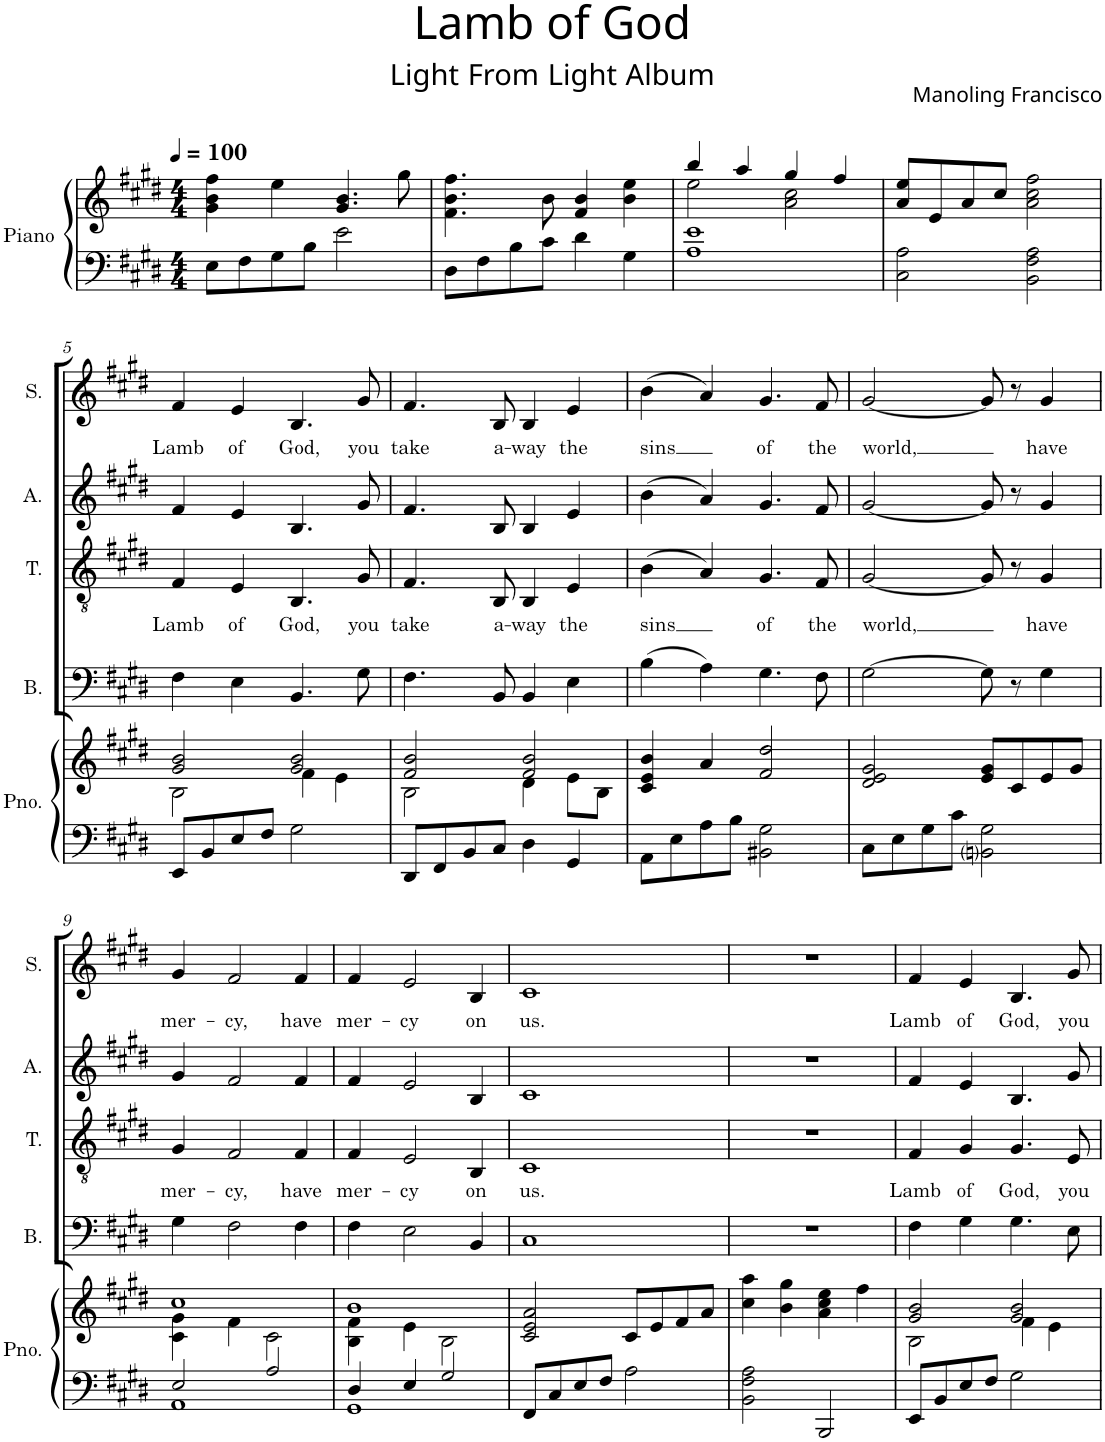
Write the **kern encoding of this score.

**kern	**kern	**kern	**kern	**text	**kern	**kern	**text
*part5	*part5	*part4	*part3	*part3	*part2	*part1	*part1
*staff6	*staff5	*staff4	*staff3	*staff3	*staff2	*staff1	*staff1
*I"Piano	*	*I"Bass	*I"Tenor	*	*I"Alto	*I"Soprano	*
*I'Pno.	*	*I'B.	*I'T.	*	*I'A.	*I'S.	*
*clefF4	*clefG2	*clefF4	*clefGv2	*	*clefG2	*clefG2	*
*k[f#c#g#d#]	*k[f#c#g#d#]	*k[f#c#g#d#]	*k[f#c#g#d#]	*	*k[f#c#g#d#]	*k[f#c#g#d#]	*
*M4/4	*M4/4	*M4/4	*M4/4	*	*M4/4	*M4/4	*
*MM100	*MM100	*MM100	*MM100	*	*MM100	*MM100	*
=1	=1	=1	=1	=1	=1	=1	=1
8E\L	4g#\ 4b\ 4ff#\	1r	1r	.	1r	1r	.
8F#\	.	.	.	.	.	.	.
8G#\	4ee\	.	.	.	.	.	.
8B\J	.	.	.	.	.	.	.
2e\	4.g#/ 4.b/	.	.	.	.	.	.
.	8gg#\	.	.	.	.	.	.
=2	=2	=2	=2	=2	=2	=2	=2
8D#\L	4.f#\ 4.b\ 4.ff#\	1r	1r	.	1r	1r	.
8F#\	.	.	.	.	.	.	.
8B\	.	.	.	.	.	.	.
8c#\J	8b\	.	.	.	.	.	.
4d#\	4f#/ 4b/	.	.	.	.	.	.
4G#\	4b\ 4ee\	.	.	.	.	.	.
=3	=3	=3	=3	=3	=3	=3	=3
*	*^	*	*	*	*	*	*
1A 1e	4bb/	2ee\	1r	1r	.	1r	1r	.
.	4aa/	.	.	.	.	.	.	.
.	4gg#/	2a\ 2cc#\	.	.	.	.	.	.
.	4ff#/	.	.	.	.	.	.	.
*	*v	*v	*	*	*	*	*	*
=4	=4	=4	=4	=4	=4	=4	=4
2C#\ 2A\	8a/ 8ee/L	1r	1r	.	1r	1r	.
.	8e/	.	.	.	.	.	.
.	8a/	.	.	.	.	.	.
.	8cc#/J	.	.	.	.	.	.
2BB\ 2F#\ 2A\	2a\ 2cc#\ 2ff#\	.	.	.	.	.	.
!!LO:LB:g=z
=5	=5	=5	=5	=5	=5	=5	=5
*	*^	*	*	*	*	*	*
!	!	!	!	!	!LO:LY:b	!	!	!LO:LY:b
8EE/L	2g#/ 2b/	2B\	4F#\	4F#/	Lamb	4f#/	4f#/	Lamb
8BB/	.	.	.	.	.	.	.	.
!	!	!	!	!	!LO:LY:b	!	!	!LO:LY:b
8E/	.	.	4E\	4E/	of	4e/	4e/	of
8F#/J	.	.	.	.	.	.	.	.
!	!	!	!	!	!LO:LY:b	!	!	!LO:LY:b
2G#\	2g#/ 2b/	4f#\	4.BB/	4.BB/	God,	4.B/	4.B/	God,
.	.	4e\	.	.	.	.	.	.
!	!	!	!	!	!LO:LY:b	!	!	!LO:LY:b
.	.	.	8G#\	8G#/	you	8g#/	8g#/	you
=6	=6	=6	=6	=6	=6	=6	=6	=6
!	!	!	!	!	!LO:LY:b	!	!	!LO:LY:b
8DD#/L	2f#/ 2b/	2B\	4.F#\	4.F#/	take	4.f#/	4.f#/	take
8FF#/	.	.	.	.	.	.	.	.
8BB/	.	.	.	.	.	.	.	.
!	!	!	!	!	!LO:LY:b	!	!	!LO:LY:b
8C#/J	.	.	8BB/	8BB/	a-	8B/	8B/	a-
!	!	!	!	!	!LO:LY:b	!	!	!LO:LY:b
4D#\	2f#/ 2b/	4d#\	4BB/	4BB/	-way	4B/	4B/	-way
!	!	!	!	!	!LO:LY:b	!	!	!LO:LY:b
4GG#/	.	8e\L	4E\	4E/	the	4e/	4e/	the
.	.	8B\J	.	.	.	.	.	.
=7	=7	=7	=7	=7	=7	=7	=7	=7
!	!	!	!	!	!LO:LY:b	!	!	!LO:LY:b
*	*v	*v	*	*	*	*	*	*
8AA\L	4c#/ 4e/ 4b/	(4B\	(4B\	sins	(4b\	(4b\	sins
8E\	.	.	.	.	.	.	.
8A\	4a/	4A\)	4A/)	.	4a/)	4a/)	.
8B\J	.	.	.	.	.	.	.
!	!	!	!	!LO:LY:b	!	!	!LO:LY:b
2BB#X\ 2G#\	2f#/ 2dd#/	4.G#\	4.G#/	of	4.g#/	4.g#/	of
!	!	!	!	!LO:LY:b	!	!	!LO:LY:b
.	.	8F#\	8F#/	the	8f#/	8f#/	the
=8	=8	=8	=8	=8	=8	=8	=8
!	!	!	!	!LO:LY:b	!	!	!LO:LY:b
8C#\L	2d#/ 2e/ 2g#/	[2G#\	[2G#/	world,	[2g#/	[2g#/	world,
8E\	.	.	.	.	.	.	.
8G#\	.	.	.	.	.	.	.
8c#\J	.	.	.	.	.	.	.
2BBni\ 2G#\	8e/ 8g#/L	8G#\]	8G#/]	.	8g#/]	8g#/]	.
.	8c#/	8r	8r	.	8r	8r	.
!	!	!	!	!LO:LY:b	!	!	!LO:LY:b
.	8e/	4G#\	4G#/	have	4g#/	4g#/	have
.	8g#/J	.	.	.	.	.	.
!!LO:LB:g=z
=9	=9	=9	=9	=9	=9	=9	=9
*^	*^	*	*	*	*	*	*
!	!	!	!	!	!	!LO:LY:b	!	!	!LO:LY:b
2E/	1AA	1cc#	4c#\ 4g#\	4G#\	4G#/	mer-	4g#/	4g#/	mer-
!	!	!	!	!	!	!LO:LY:b	!	!	!LO:LY:b
.	.	.	4f#\	2F#\	2F#/	-cy,	2f#/	2f#/	-cy,
2A/	.	.	2c#\	.	.	.	.	.	.
!	!	!	!	!	!	!LO:LY:b	!	!	!LO:LY:b
.	.	.	.	4F#\	4F#/	have	4f#/	4f#/	have
=10	=10	=10	=10	=10	=10	=10	=10	=10	=10
!	!	!	!	!	!	!LO:LY:b	!	!	!LO:LY:b
4D#/	1GG#	1b	4B\ 4f#\	4F#\	4F#/	mer-	4f#/	4f#/	mer-
!	!	!	!	!	!	!LO:LY:b	!	!	!LO:LY:b
4E/	.	.	4e\	2E\	2E/	-cy	2e/	2e/	-cy
2G#/	.	.	2B\	.	.	.	.	.	.
!	!	!	!	!	!	!LO:LY:b	!	!	!LO:LY:b
.	.	.	.	4BB/	4BB/	on	4B/	4B/	on
*v	*v	*	*	*	*	*	*	*	*
*	*v	*v	*	*	*	*	*	*
=11	=11	=11	=11	=11	=11	=11	=11
!	!	!	!	!LO:LY:b	!	!	!LO:LY:b
8FF#/L	2c#/ 2e/ 2a/	1C#	1C#	us.	1c#	1c#	us.
8C#/	.	.	.	.	.	.	.
8E/	.	.	.	.	.	.	.
8F#/J	.	.	.	.	.	.	.
2A\	8c#/L	.	.	.	.	.	.
.	8e/	.	.	.	.	.	.
.	8f#/	.	.	.	.	.	.
.	8a/J	.	.	.	.	.	.
=12	=12	=12	=12	=12	=12	=12	=12
2BB\ 2F#\ 2A\	4cc#\ 4aa\	1r	1r	.	1r	1r	.
.	4b\ 4gg#\	.	.	.	.	.	.
2BBB/	4a\ 4cc#\ 4ee\	.	.	.	.	.	.
.	4ff#\	.	.	.	.	.	.
=13	=13	=13	=13	=13	=13	=13	=13
*	*^	*	*	*	*	*	*
!	!	!	!	!	!LO:LY:b	!	!	!LO:LY:b
8EE/L	2g#/ 2b/	2B\	4F#\	4F#/	Lamb	4f#/	4f#/	Lamb
8BB/	.	.	.	.	.	.	.	.
!	!	!	!	!	!LO:LY:b	!	!	!LO:LY:b
8E/	.	.	4G#\	4G#/	of	4e/	4e/	of
8F#/J	.	.	.	.	.	.	.	.
!	!	!	!	!	!LO:LY:b	!	!	!LO:LY:b
2G#\	2g#/ 2b/	4f#\	4.G#\	4.G#/	God,	4.B/	4.B/	God,
.	.	4e\	.	.	.	.	.	.
!	!	!	!	!	!LO:LY:b	!	!	!LO:LY:b
.	.	.	8E\	8E/	you	8g#/	8g#/	you
*	*v	*v	*	*	*	*	*	*
=	=	=	=	=	=	=	=
*-	*-	*-	*-	*-	*-	*-	*-
